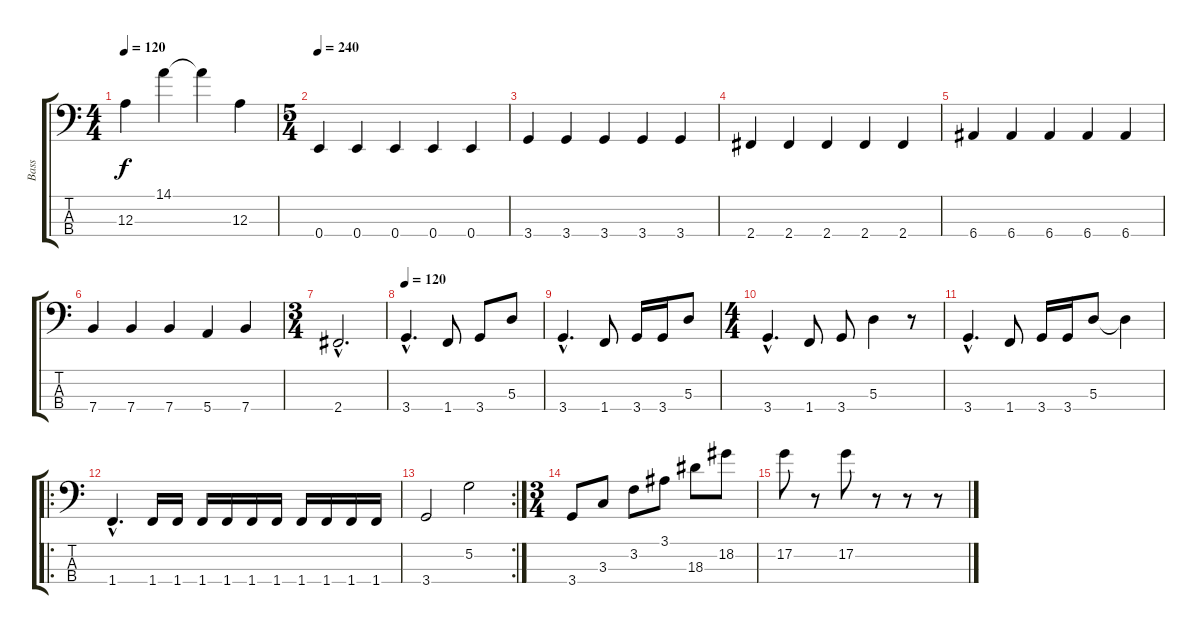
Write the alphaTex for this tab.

\track ("Bass" "Bass") {instrument electricbassfinger}
\staff {score tabs}
\tuning (G2 D2 A1 E1) {hide}
\ts (4 4)
\tempo 120
\clef f4
\ks c
12.3.4{dy f} 14.1.4 14.1{t}.4 12.3.4 |
\ts (5 4)
\tempo 240
0.4.4 0.4.4 0.4.4 0.4.4 0.4.4 |
3.4.4 3.4.4 3.4.4 3.4.4 3.4.4 |
2.4.4 2.4.4 2.4.4 2.4.4 2.4.4 |
6.4.4 6.4.4 6.4.4 6.4.4 6.4.4 |
7.4.4 7.4.4 7.4.4 5.4.4 7.4.4 |
\ts (3 4)
2.4{hac}.2{d} |
\tempo 120
3.4{hac}.4{d instrument tangoaccordion} 1.4.8 3.4.8 5.3.8 |
3.4{hac}.4{d} 1.4.8 3.4.16 3.4.16 5.3.8 |
\ts (4 4)
3.4{hac}.4{d} 1.4.8 3.4.8 5.3.4 r.8 |
3.4{hac}.4{d} 1.4.8 3.4.16 3.4.16 5.3.8 5.3{t}.4 |
\ro
1.4{hac}.4{d} 1.4.16 1.4.16 1.4.16 1.4.16 1.4.16 1.4.16 1.4.16 1.4.16 1.4.16 1.4.16 |
\rc 2
3.4.2 5.2.2 |
\ts (3 4)
3.4.8 3.3.8 3.2.8 3.1.8 18.3.8 18.2.8 |
17.2.8 r.8 17.2.8 r.8 r.8 r.8
